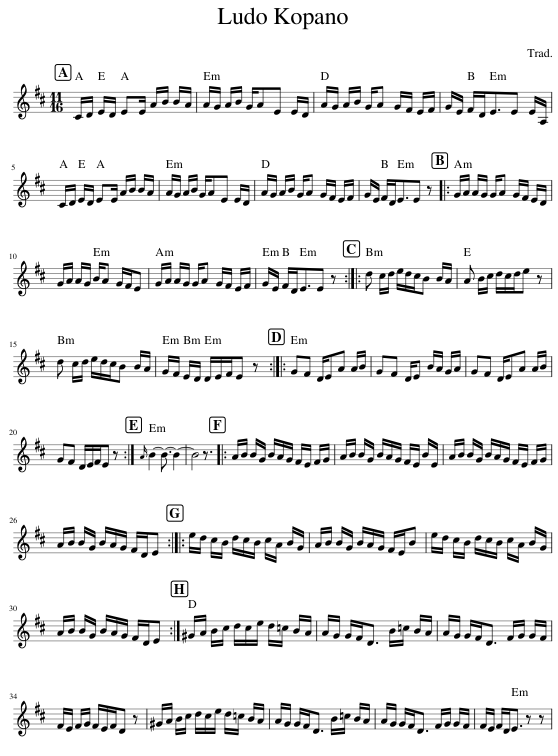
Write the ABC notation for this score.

X:1
L:1/8
M:11/16
I:linebreak $
K:D
V:1 treble
V:1
 C/D/ E/D/ EE/ A/B/ B/A/ | A/G/ A/B/ G/AE E/D/ | A/G/ A/B/ G/A G/F/ E/F/ | G/E/ F/D<EE E/A,/ |$ C/D/ E/D/ EE/ A/B/ B/A/ | %5
 A/G/ A/B/ G/AE E/D/ | A/G/ A/B/ G/A G/F/ E/F/ | G/E/ F/D<EE z |: G/A/ A/G/ G/A G/F/ E/D/ |$ G/A/ A/G/ B/A G/F/E | %10
 G/A/ A/G/ G/A G/F/ E/F/ | G/E/ F/D<EE z :: d c/d/ e/d/c/B B/A/ | A B/c/ d/c/d/e z |$ d c/d/ e/d/c/B B/A/ | %15
 G/F/ E/D/ D/E/F/E z :: GF D/EA A/B/ | GF D/E B/A/ G/A/ | GF D/EA A/B/ |$ GF D/E/F/E z :| %20
{A} B2- B3/2- B2- | B4 z3/2 |: A/B/ B/G/ B/A/G/ F/E/ F/G/ | A/B/ B/G/ B/A/G/ F/E/ B/E/ | A/B/ B/G/ B/A/G/ F/E/ F/G/ |$ %25
 A/B/ B/G/ B/A/G/ F/D/E :: e/d/ c/B/ d/c/B/ c/A/ B/G/ | A/B/ B/G/ B/A/G/ F/E/B | e/d/ c/B/ d/c/B/ c/A/ B/G/ |$ A/B/ B/G/ B/A/G/ F/D/E :| %30
 ^G/A/ B/c/ d/c/e/ d/=c/ B/A/ | A/G/ G/F<D B/=c/ B/A/ | A/G/ G/F<D F/G/ G/F/ |$ F/E/ F/G/ F/E/F/D z | ^G/A/ B/c/ d/c/e/ d/=c/ B/A/ | %35
 A/G/ G/F<D B/=c/ B/A/ | A/G/ G/F<D F/G/ G/F/ | F/E/ F/D<E z z | %38
